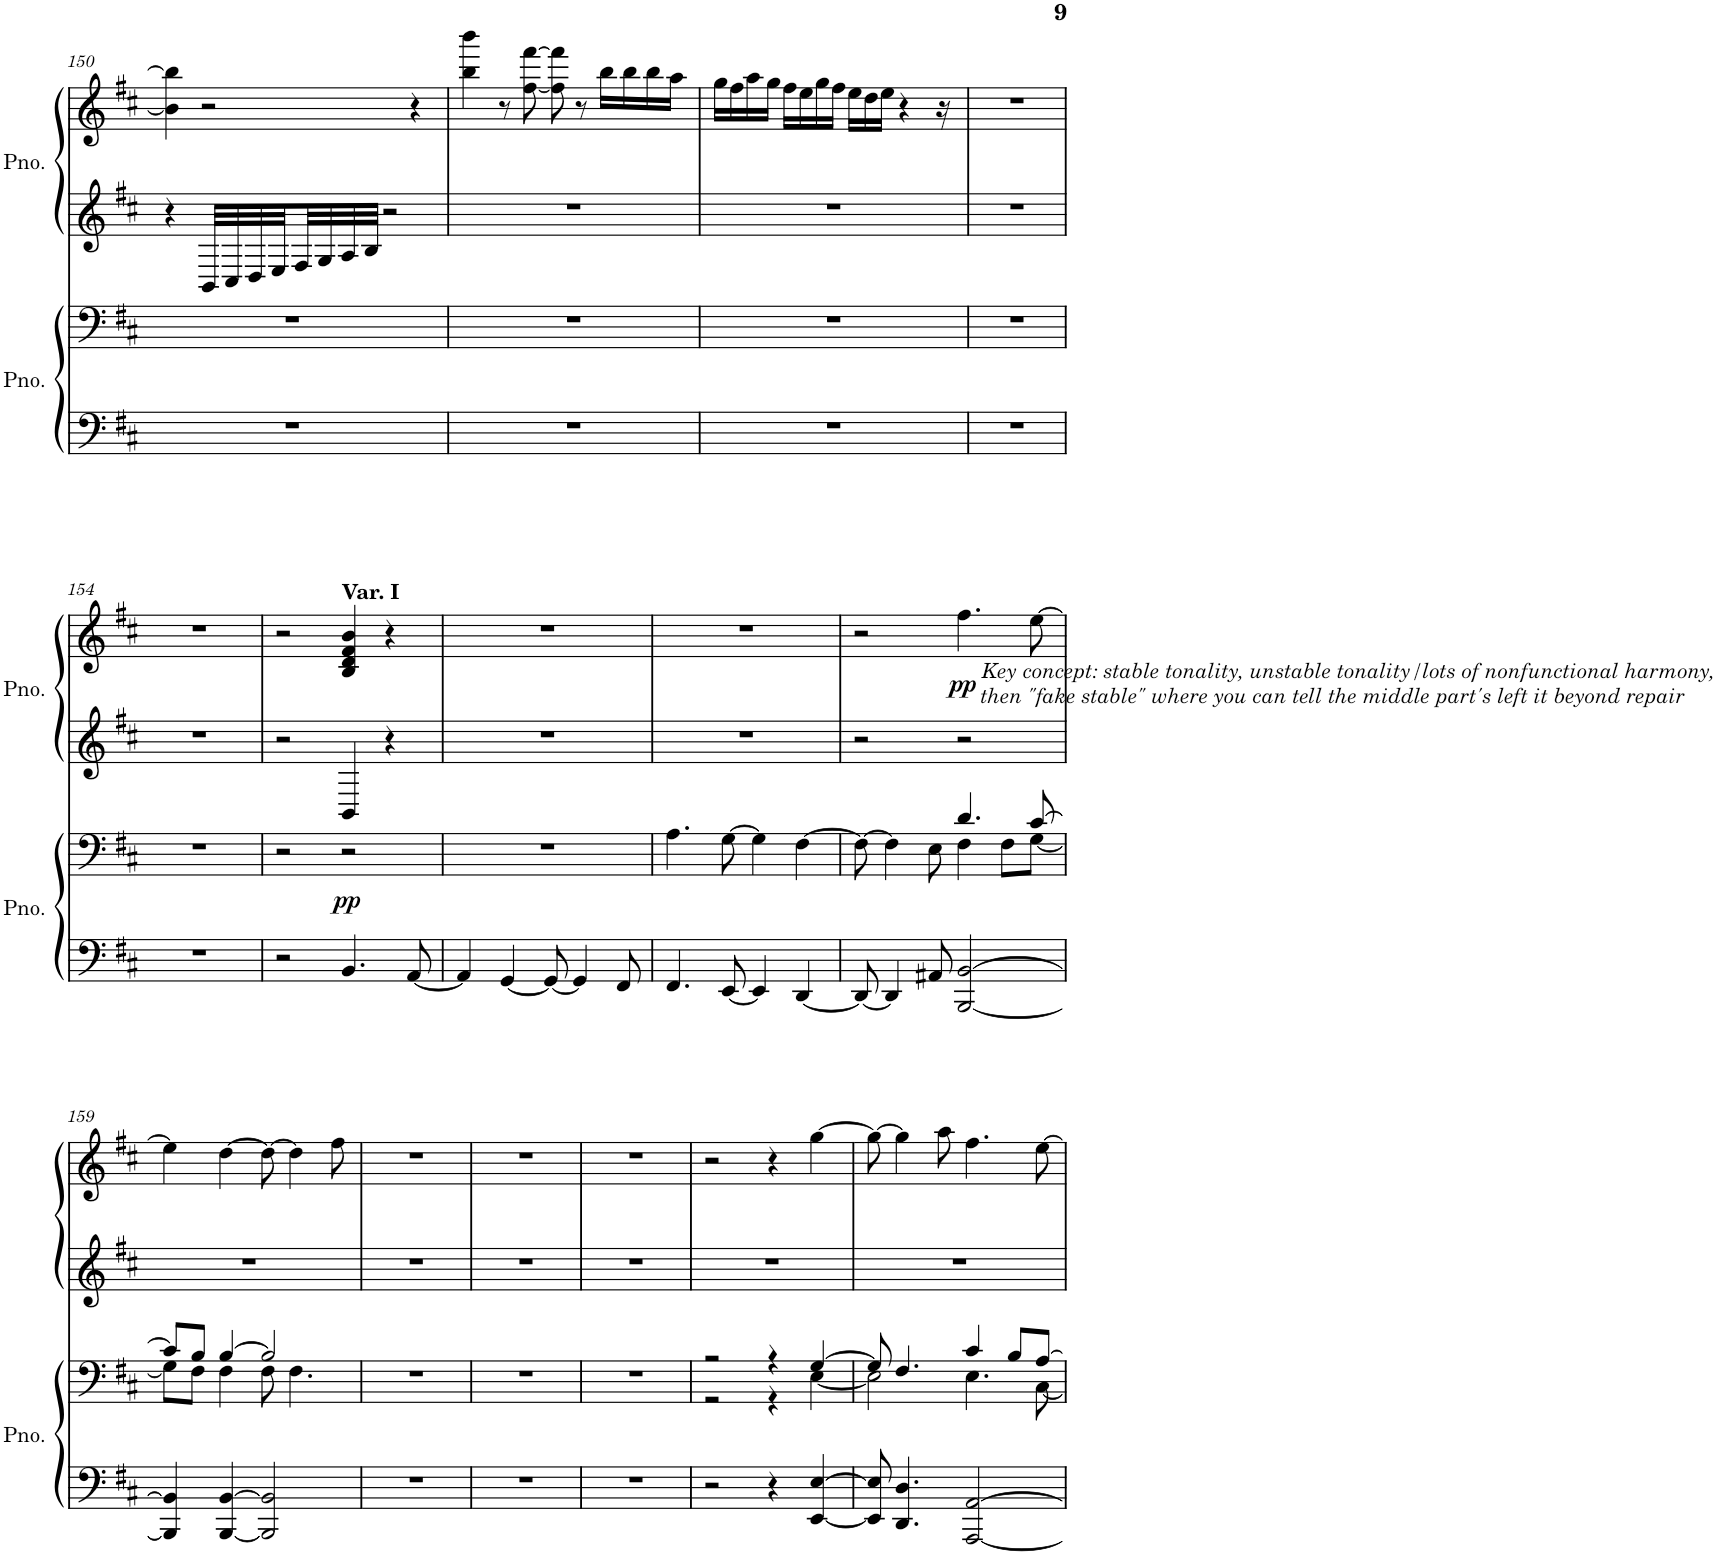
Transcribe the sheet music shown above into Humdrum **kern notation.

**kern	**kern	**dynam	**kern	**kern	**dynam
*part2	*part2	*part2	*part1	*part1	*part1
*staff4	*staff3	*staff3/4	*staff2	*staff1	*staff1/2
*I"Piano	*	*	*I"Piano	*	*
*I'Pno.	*	*	*I'Pno.	*	*
!!LO:PB:g=z
*clefF4	*clefG2	*	*clefG2	*clefG2	*
*k[f#c#]	*k[f#c#]	*	*k[f#c#]	*k[f#c#]	*
*M4/4	*M4/4	*	*M4/4	*M4/4	*
=150	=150	=150	=150	=150	=150
1r	1r	.	4r	4b\] 4bb\]	.
.	.	.	32BB/LLL	2r	.
.	.	.	32C#/	.	.
.	.	.	32D/	.	.
.	.	.	32E/	.	.
.	.	.	32F#/	.	.
.	.	.	32G/	.	.
.	.	.	32A/	.	.
.	.	.	32B/JJJ	.	.
.	.	.	2r	.	.
.	.	.	.	4r	.
=151	=151	=151	=151	=151	=151
1r	1r	.	1r	4bb\ 4bbb\	.
.	.	.	.	8r	.
.	.	.	.	[8ff#\ [8fff#\	.
.	.	.	.	8ff#\] 8fff#\]	.
.	.	.	.	8r	.
.	.	.	.	16bb\LL	.
.	.	.	.	16bb\	.
.	.	.	.	16bb\	.
.	.	.	.	16aa\JJ	.
=152	=152	=152	=152	=152	=152
1r	1r	.	1r	16gg\LL	.
.	.	.	.	16ff#\	.
.	.	.	.	16aa\	.
.	.	.	.	16gg\JJ	.
.	.	.	.	16ff#\LL	.
.	.	.	.	16ee\	.
.	.	.	.	16gg\	.
.	.	.	.	16ff#\JJ	.
.	.	.	.	16ee\LL	.
.	.	.	.	16dd\	.
.	.	.	.	16ee\JJ	.
.	.	.	.	4r	.
.	.	.	.	16r	.
=153	=153	=153	=153	=153	=153
1r	1r	.	1r	1r	.
!!LO:LB:g=z
=154	=154	=154	=154	=154	=154
1r	1r	.	1r	1r	.
=155	=155	=155	=155	=155	=155
2r	2r	.	2r	2r	.
!	!	!	!	!LO:TX:a:B:t=Var. I	!
!	!	!LO:DY:b	!	!	!
4.BB/	2r	pp	4BB/	4B/ 4d/ 4f#/ 4b/	.
.	.	.	4r	4r	.
[8AA/	.	.	.	.	.
=156	=156	=156	=156	=156	=156
4AA/]	1r	.	1r	1r	.
[4GG/	.	.	.	.	.
8GG/_	.	.	.	.	.
4GG/]	.	.	.	.	.
8FF#/	.	.	.	.	.
=157	=157	=157	=157	=157	=157
4.FF#/	4.A\	.	1r	1r	.
[8EE/	[8G\	.	.	.	.
4EE/]	4G\]	.	.	.	.
[4DD/	[4F#\	.	.	.	.
=158	=158	=158	=158	=158	=158
*	*^	*	*	*	*
8DD/_	8F#\_	2ryy	.	2r	2r	.
4DD/]	4F#\]	.	.	.	.	.
8AA#X/	8E\	.	.	.	.	.
!	!	!	!	!	!LO:TX:b:i:t=Key concept&colon; stable tonality, unstable tonality/lots of nonfunctional harmony,	!
!	!	!	!	!	!LO:TX:b:t=then "fake stable" where you can tell the middle part's left it beyond repair	!
!	!	!	!	!	!	!LO:DY:b
[2BBB/ [2BB/	4.d/	4F#\	.	2r	4.ff#\	pp
.	.	8F#\L	.	.	.	.
.	[8c#/	[8G\J	.	.	[8ee\	.
!!LO:LB:g=z
=159	=159	=159	=159	=159	=159	=159
4BBB/] 4BB/]	8c#/L]	8G\L]	.	1r	4ee\]	.
.	8B/J	8F#\J	.	.	.	.
[4BBB/ [4BB/	[4B/	4F#\	.	.	[4dd\	.
2BBB/] 2BB/]	2B/]	8F#\	.	.	8dd\_	.
.	.	4.F#\	.	.	4dd\]	.
.	.	.	.	.	8ff#\	.
*	*v	*v	*	*	*	*
=160	=160	=160	=160	=160	=160
1r	1r	.	1r	1r	.
=161	=161	=161	=161	=161	=161
1r	1r	.	1r	1r	.
=162	=162	=162	=162	=162	=162
1r	1r	.	1r	1r	.
=163	=163	=163	=163	=163	=163
*	*^	*	*	*	*
2r	2r	2r	.	1r	2r	.
4r	4r	4r	.	.	4r	.
[4EE/ [4E/	[4G/	[4E\	.	.	[4gg\	.
=164	=164	=164	=164	=164	=164	=164
8EE/] 8E/]	8G/]	2E\]	.	1r	8gg\_	.
4.DD/ 4.D/	4.F#/	.	.	.	4gg\]	.
.	.	.	.	.	8aa\	.
[2AAA/ [2AA/	4c#/	4.E\	.	.	4.ff#\	.
.	8B/L	.	.	.	.	.
.	[8A/J	[8C#\	.	.	[8ee\	.
*	*v	*v	*	*	*	*
=	=	=	=	=	=
*-	*-	*-	*-	*-	*-
